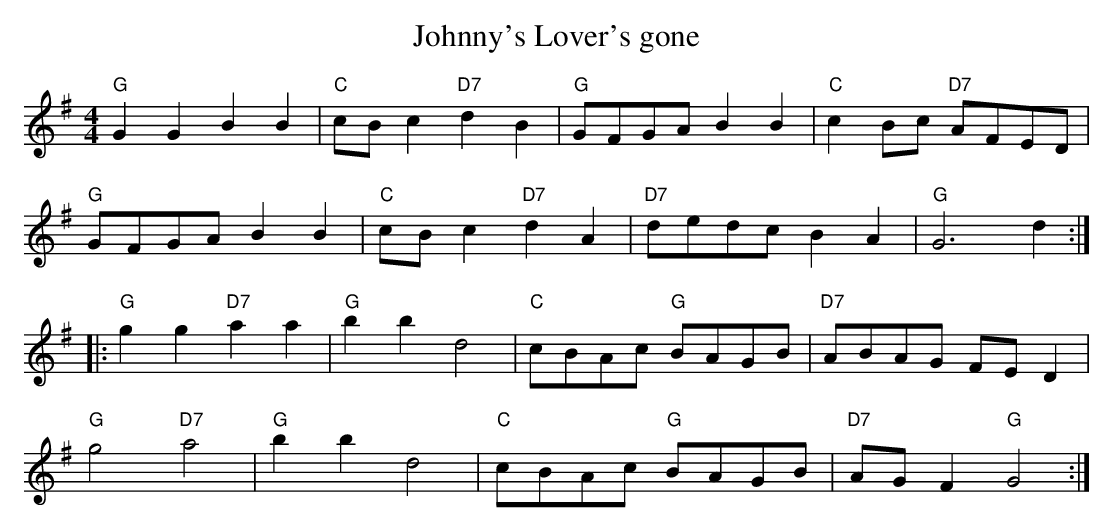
X:1
T:Johnny's Lover's gone
M:4/4
L:1/4
K:G
"G"GG BB|"C"c/2B/2c "D7"dB|"G"G/2F/2G/2A/2 BB|"C"cB/2c/2 "D7"A/2F/2E/2D/2|
"G"G/2F/2G/2A/2 BB|"C"c/2B/2c "D7"dA|"D7"d/2e/2d/2c/2 BA|"G"G3d:|
|:"G"gg "D7"aa|"G"bb d2|"C"c/2B/2A/2c/2 "G"B/2A/2G/2B/2|"D7"A/2B/2A/2G/2 F/2E/2D\
|
"G"g2 "D7"a2|"G"bb d2|"C"c/2B/2A/2c/2 "G"B/2A/2G/2B/2|"D7"A/2G/2F "G"G2:|
